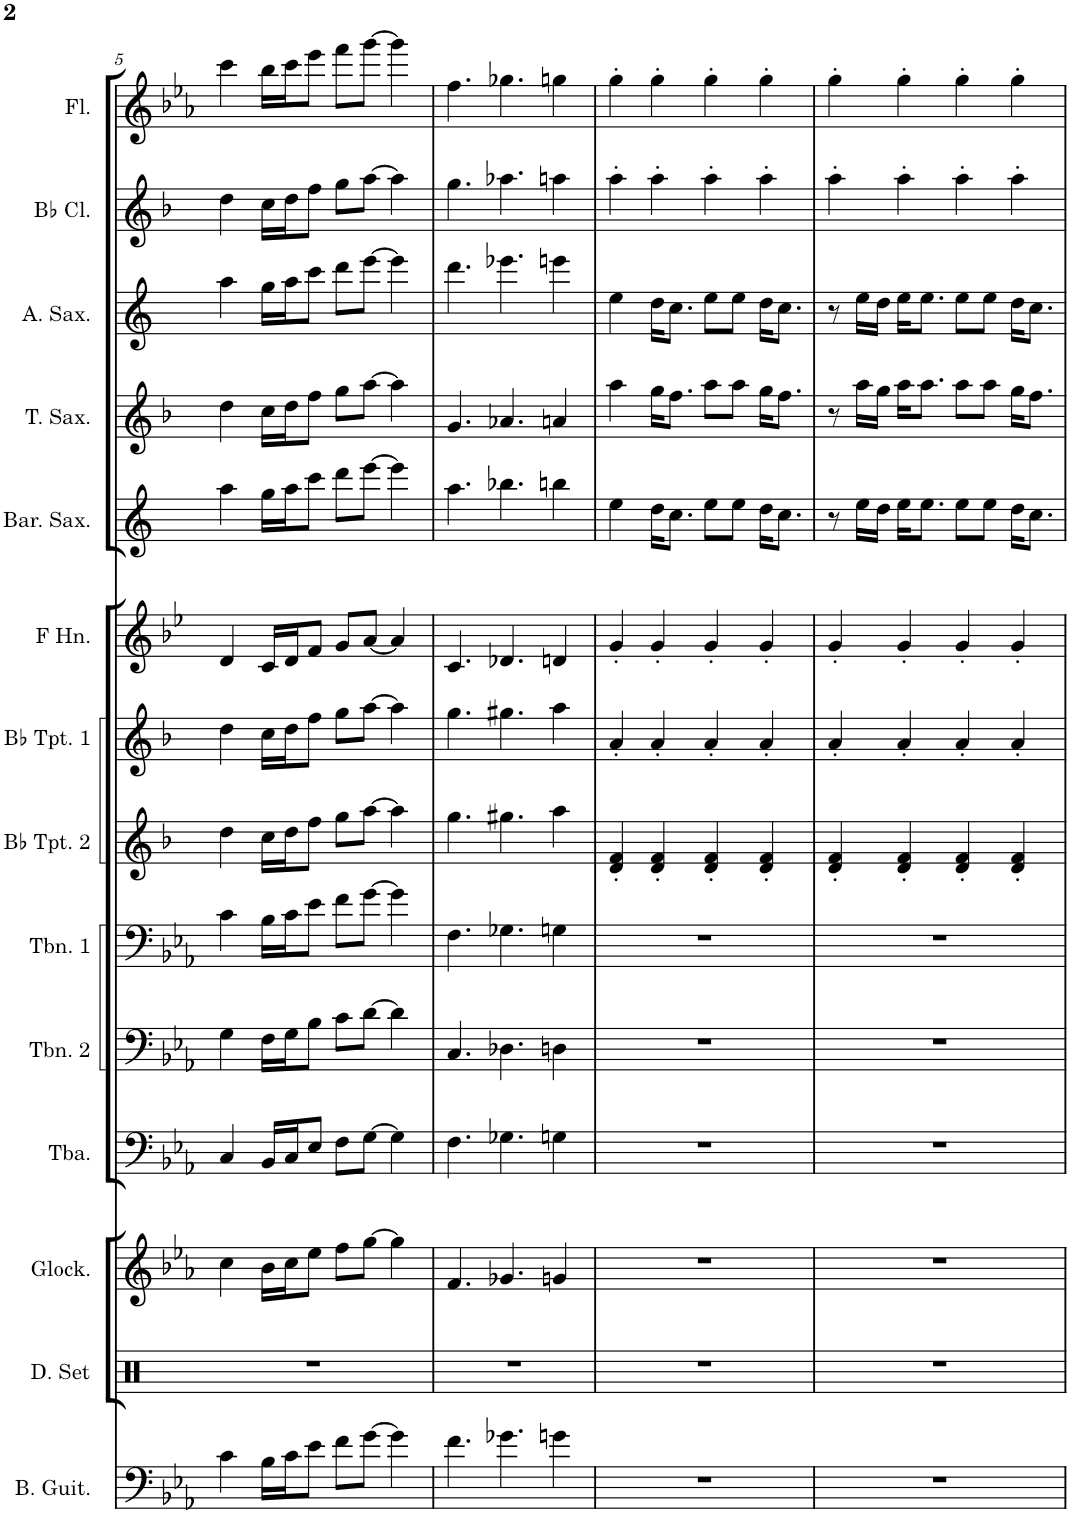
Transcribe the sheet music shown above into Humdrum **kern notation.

**kern	**kern	**kern	**kern	**kern	**kern	**kern	**kern	**kern	**kern	**kern	**kern	**kern	**kern
*part14	*part13	*part12	*part11	*part10	*part9	*part8	*part7	*part6	*part5	*part4	*part3	*part2	*part1
*staff14	*staff13	*staff12	*staff11	*staff10	*staff9	*staff8	*staff7	*staff6	*staff5	*staff4	*staff3	*staff2	*staff1
*I"Bass Guitar	*I"Drumset	*I"Glockenspiel	*I"Tuba	*I"Trombone 2	*I"Trombone 1	*I"Bb Trumpet 2	*I"Bb Trumpet 1	*I"Horn in F	*I"Baritone Saxophone	*I"Tenor Saxophone	*I"Alto Saxophone	*I"Bb Clarinet	*I"Flute
*I'B. Guit.	*I'D. Set	*I'Glock.	*I'Tba.	*I'Tbn. 2	*I'Tbn. 1	*I'Bb Tpt. 2	*I'Bb Tpt. 1	*	*I'Bar. Sax.	*I'T. Sax.	*I'A. Sax.	*I'Bb Cl.	*I'Fl.
!!LO:PB:g=z
*clefF4	*clefX	*clefG2	*clefF4	*clefF4	*clefF4	*clefG2	*clefG2	*clefG2	*clefG2	*clefG2	*clefG2	*clefG2	*clefG2
*Trd7c12	*	*Trd-14c-24	*	*	*	*Trd1c2	*Trd1c2	*Trd4c7	*Trd12c21	*Trd8c14	*Trd5c9	*Trd1c2	*
*k[b-e-a-]	*k[]	*k[b-e-a-]	*k[b-e-a-]	*k[b-e-a-]	*k[b-e-a-]	*k[b-]	*k[b-]	*k[b-e-]	*k[]	*k[b-]	*k[]	*k[b-]	*k[b-e-a-]
*M4/4	*M4/4	*M4/4	*M4/4	*M4/4	*M4/4	*M4/4	*M4/4	*M4/4	*M4/4	*M4/4	*M4/4	*M4/4	*M4/4
=5	=5	=5	=5	=5	=5	=5	=5	=5	=5	=5	=5	=5	=5
4c\	1r	4cc\	4C/	4G\	4c\	4dd\	4dd\	4d/	4aa\	4dd\	4aa\	4dd\	4ccc\
16B-\LL	.	16b-\LL	16BB-/LL	16F\LL	16B-\LL	16cc\LL	16cc\LL	16c/LL	16gg\LL	16cc\LL	16gg\LL	16cc\LL	16bb-\LL
16c\J	.	16cc\J	16C/J	16G\J	16c\J	16dd\J	16dd\J	16d/J	16aa\J	16dd\J	16aa\J	16dd\J	16ccc\J
8e-\J	.	8ee-\J	8E-/J	8B-\J	8e-\J	8ff\J	8ff\J	8f/J	8ccc\J	8ff\J	8ccc\J	8ff\J	8eee-\J
8f\L	.	8ff\L	8F\L	8c\L	8f\L	8gg\L	8gg\L	8g/L	8ddd\L	8gg\L	8ddd\L	8gg\L	8fff\L
[8g\J	.	[8gg\J	[8G\J	[8d\J	[8g\J	[8aa\J	[8aa\J	[8a/J	[8eee\J	[8aa\J	[8eee\J	[8aa\J	[8ggg\J
4g\]	.	4gg\]	4G\]	4d\]	4g\]	4aa\]	4aa\]	4a/]	4eee\]	4aa\]	4eee\]	4aa\]	4ggg\]
=6	=6	=6	=6	=6	=6	=6	=6	=6	=6	=6	=6	=6	=6
4.f\	1r	4.f/	4.F\	4.C/	4.F\	4.gg\	4.gg\	4.c/	4.aa\	4.g/	4.ddd\	4.gg\	4.ff\
4.g-X\	.	4.g-X/	4.G-X\	4.D-X\	4.G-X\	4.gg#X\	4.gg#X\	4.d-X/	4.bb-X\	4.a-X/	4.eee-X\	4.aa-X\	4.gg-X\
4gn\	.	4gn/	4Gn\	4Dn\	4Gn\	4aa\	4aa\	4dn/	4bbn\	4an/	4eeen\	4aan\	4ggn\
=7	=7	=7	=7	=7	=7	=7	=7	=7	=7	=7	=7	=7	=7
1r	1r	1r	1r	1r	1r	4d/' 4f/'	4a'/	4g'/	4ee\	4aa\	4ee\	4aa'\	4gg'\
.	.	.	.	.	.	4d/' 4f/'	4a'/	4g'/	16dd\KL	16gg\KL	16dd\KL	4aa'\	4gg'\
.	.	.	.	.	.	.	.	.	8.cc\J	8.ff\J	8.cc\J	.	.
.	.	.	.	.	.	4d/' 4f/'	4a'/	4g'/	8ee\L	8aa\L	8ee\L	4aa'\	4gg'\
.	.	.	.	.	.	.	.	.	8ee\J	8aa\J	8ee\J	.	.
.	.	.	.	.	.	4d/' 4f/'	4a'/	4g'/	16dd\KL	16gg\KL	16dd\KL	4aa'\	4gg'\
.	.	.	.	.	.	.	.	.	8.cc\J	8.ff\J	8.cc\J	.	.
=8	=8	=8	=8	=8	=8	=8	=8	=8	=8	=8	=8	=8	=8
1r	1r	1r	1r	1r	1r	4d/' 4f/'	4a'/	4g'/	8r	8r	8r	4aa'\	4gg'\
.	.	.	.	.	.	.	.	.	16ee\LL	16aa\LL	16ee\LL	.	.
.	.	.	.	.	.	.	.	.	16dd\JJ	16gg\JJ	16dd\JJ	.	.
.	.	.	.	.	.	4d/' 4f/'	4a'/	4g'/	16ee\KL	16aa\KL	16ee\KL	4aa'\	4gg'\
.	.	.	.	.	.	.	.	.	8.ee\J	8.aa\J	8.ee\J	.	.
.	.	.	.	.	.	4d/' 4f/'	4a'/	4g'/	8ee\L	8aa\L	8ee\L	4aa'\	4gg'\
.	.	.	.	.	.	.	.	.	8ee\J	8aa\J	8ee\J	.	.
.	.	.	.	.	.	4d/' 4f/'	4a'/	4g'/	16dd\KL	16gg\KL	16dd\KL	4aa'\	4gg'\
.	.	.	.	.	.	.	.	.	8.cc\J	8.ff\J	8.cc\J	.	.
=	=	=	=	=	=	=	=	=	=	=	=	=	=
*-	*-	*-	*-	*-	*-	*-	*-	*-	*-	*-	*-	*-	*-
